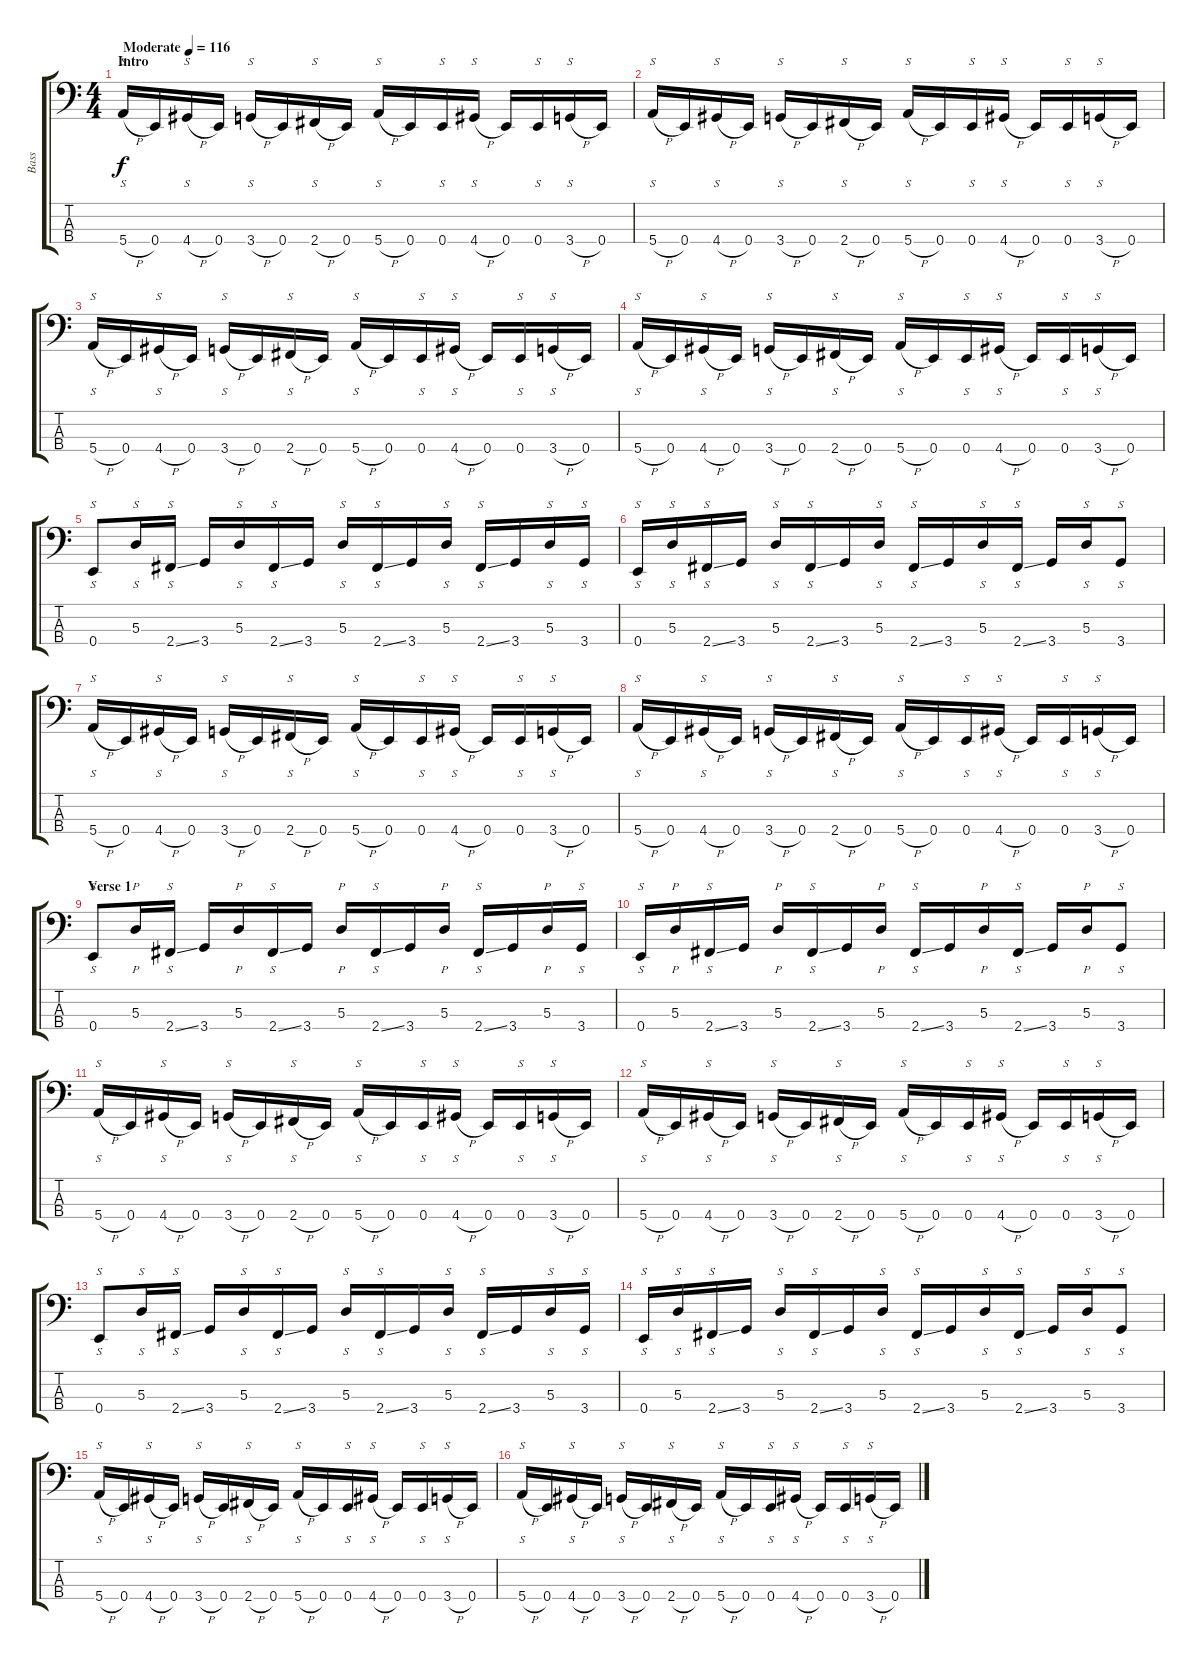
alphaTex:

\track ("Bass" "Bass") {instrument slapbass1}
\staff {score tabs}
\tuning (G2 D2 A1 E1) {hide}
\ts (4 4)
\section ("" "Intro")
\tempo (116 "Moderate")
\clef f4
\ks c
5.4{h}.16{s dy f instrument slapbass1} 0.4.16 4.4{h}.16{s} 0.4.16 3.4{h}.16{s} 0.4.16 2.4{h}.16{s} 0.4.16 5.4{h}.16{s} 0.4.16 0.4.16{s} 4.4{h}.16{s} 0.4.16 0.4.16{s} 3.4{h}.16{s} 0.4.16 |
5.4{h}.16{s} 0.4.16 4.4{h}.16{s} 0.4.16 3.4{h}.16{s} 0.4.16 2.4{h}.16{s} 0.4.16 5.4{h}.16{s} 0.4.16 0.4.16{s} 4.4{h}.16{s} 0.4.16 0.4.16{s} 3.4{h}.16{s} 0.4.16 |
5.4{h}.16{s} 0.4.16 4.4{h}.16{s} 0.4.16 3.4{h}.16{s} 0.4.16 2.4{h}.16{s} 0.4.16 5.4{h}.16{s} 0.4.16 0.4.16{s} 4.4{h}.16{s} 0.4.16 0.4.16{s} 3.4{h}.16{s} 0.4.16 |
5.4{h}.16{s} 0.4.16 4.4{h}.16{s} 0.4.16 3.4{h}.16{s} 0.4.16 2.4{h}.16{s} 0.4.16 5.4{h}.16{s} 0.4.16 0.4.16{s} 4.4{h}.16{s} 0.4.16 0.4.16{s} 3.4{h}.16{s} 0.4.16 |
0.4.8{s} 5.3.16{s} 2.4{ss}.16{s} 3.4.16 5.3.16{s} 2.4{ss}.16{s} 3.4.16 5.3.16{s} 2.4{ss}.16{s} 3.4.16 5.3.16{s} 2.4{ss}.16{s} 3.4.16 5.3.16{s} 3.4.16{s} |
0.4.16{s} 5.3.16{s} 2.4{ss}.16{s} 3.4.16 5.3.16{s} 2.4{ss}.16{s} 3.4.16 5.3.16{s} 2.4{ss}.16{s} 3.4.16 5.3.16{s} 2.4{ss}.16{s} 3.4.16 5.3.16{s} 3.4.8{s} |
5.4{h}.16{s} 0.4.16 4.4{h}.16{s} 0.4.16 3.4{h}.16{s} 0.4.16 2.4{h}.16{s} 0.4.16 5.4{h}.16{s} 0.4.16 0.4.16{s} 4.4{h}.16{s} 0.4.16 0.4.16{s} 3.4{h}.16{s} 0.4.16 |
5.4{h}.16{s} 0.4.16 4.4{h}.16{s} 0.4.16 3.4{h}.16{s} 0.4.16 2.4{h}.16{s} 0.4.16 5.4{h}.16{s} 0.4.16 0.4.16{s} 4.4{h}.16{s} 0.4.16 0.4.16{s} 3.4{h}.16{s} 0.4.16 |
\section ("" "Verse 1")
0.4.8{s} 5.3.16{p} 2.4{ss}.16{s} 3.4.16 5.3.16{p} 2.4{ss}.16{s} 3.4.16 5.3.16{p} 2.4{ss}.16{s} 3.4.16 5.3.16{p} 2.4{ss}.16{s} 3.4.16 5.3.16{p} 3.4.16{s} |
0.4.16{s} 5.3.16{p} 2.4{ss}.16{s} 3.4.16 5.3.16{p} 2.4{ss}.16{s} 3.4.16 5.3.16{p} 2.4{ss}.16{s} 3.4.16 5.3.16{p} 2.4{ss}.16{s} 3.4.16 5.3.16{p} 3.4.8{s} |
5.4{h}.16{s} 0.4.16 4.4{h}.16{s} 0.4.16 3.4{h}.16{s} 0.4.16 2.4{h}.16{s} 0.4.16 5.4{h}.16{s} 0.4.16 0.4.16{s} 4.4{h}.16{s} 0.4.16 0.4.16{s} 3.4{h}.16{s} 0.4.16 |
5.4{h}.16{s} 0.4.16 4.4{h}.16{s} 0.4.16 3.4{h}.16{s} 0.4.16 2.4{h}.16{s} 0.4.16 5.4{h}.16{s} 0.4.16 0.4.16{s} 4.4{h}.16{s} 0.4.16 0.4.16{s} 3.4{h}.16{s} 0.4.16 |
0.4.8{s} 5.3.16{s} 2.4{ss}.16{s} 3.4.16 5.3.16{s} 2.4{ss}.16{s} 3.4.16 5.3.16{s} 2.4{ss}.16{s} 3.4.16 5.3.16{s} 2.4{ss}.16{s} 3.4.16 5.3.16{s} 3.4.16{s} |
0.4.16{s} 5.3.16{s} 2.4{ss}.16{s} 3.4.16 5.3.16{s} 2.4{ss}.16{s} 3.4.16 5.3.16{s} 2.4{ss}.16{s} 3.4.16 5.3.16{s} 2.4{ss}.16{s} 3.4.16 5.3.16{s} 3.4.8{s} |
5.4{h}.16{s} 0.4.16 4.4{h}.16{s} 0.4.16 3.4{h}.16{s} 0.4.16 2.4{h}.16{s} 0.4.16 5.4{h}.16{s} 0.4.16 0.4.16{s} 4.4{h}.16{s} 0.4.16 0.4.16{s} 3.4{h}.16{s} 0.4.16 |
5.4{h}.16{s} 0.4.16 4.4{h}.16{s} 0.4.16 3.4{h}.16{s} 0.4.16 2.4{h}.16{s} 0.4.16 5.4{h}.16{s} 0.4.16 0.4.16{s} 4.4{h}.16{s} 0.4.16 0.4.16{s} 3.4{h}.16{s} 0.4.16
